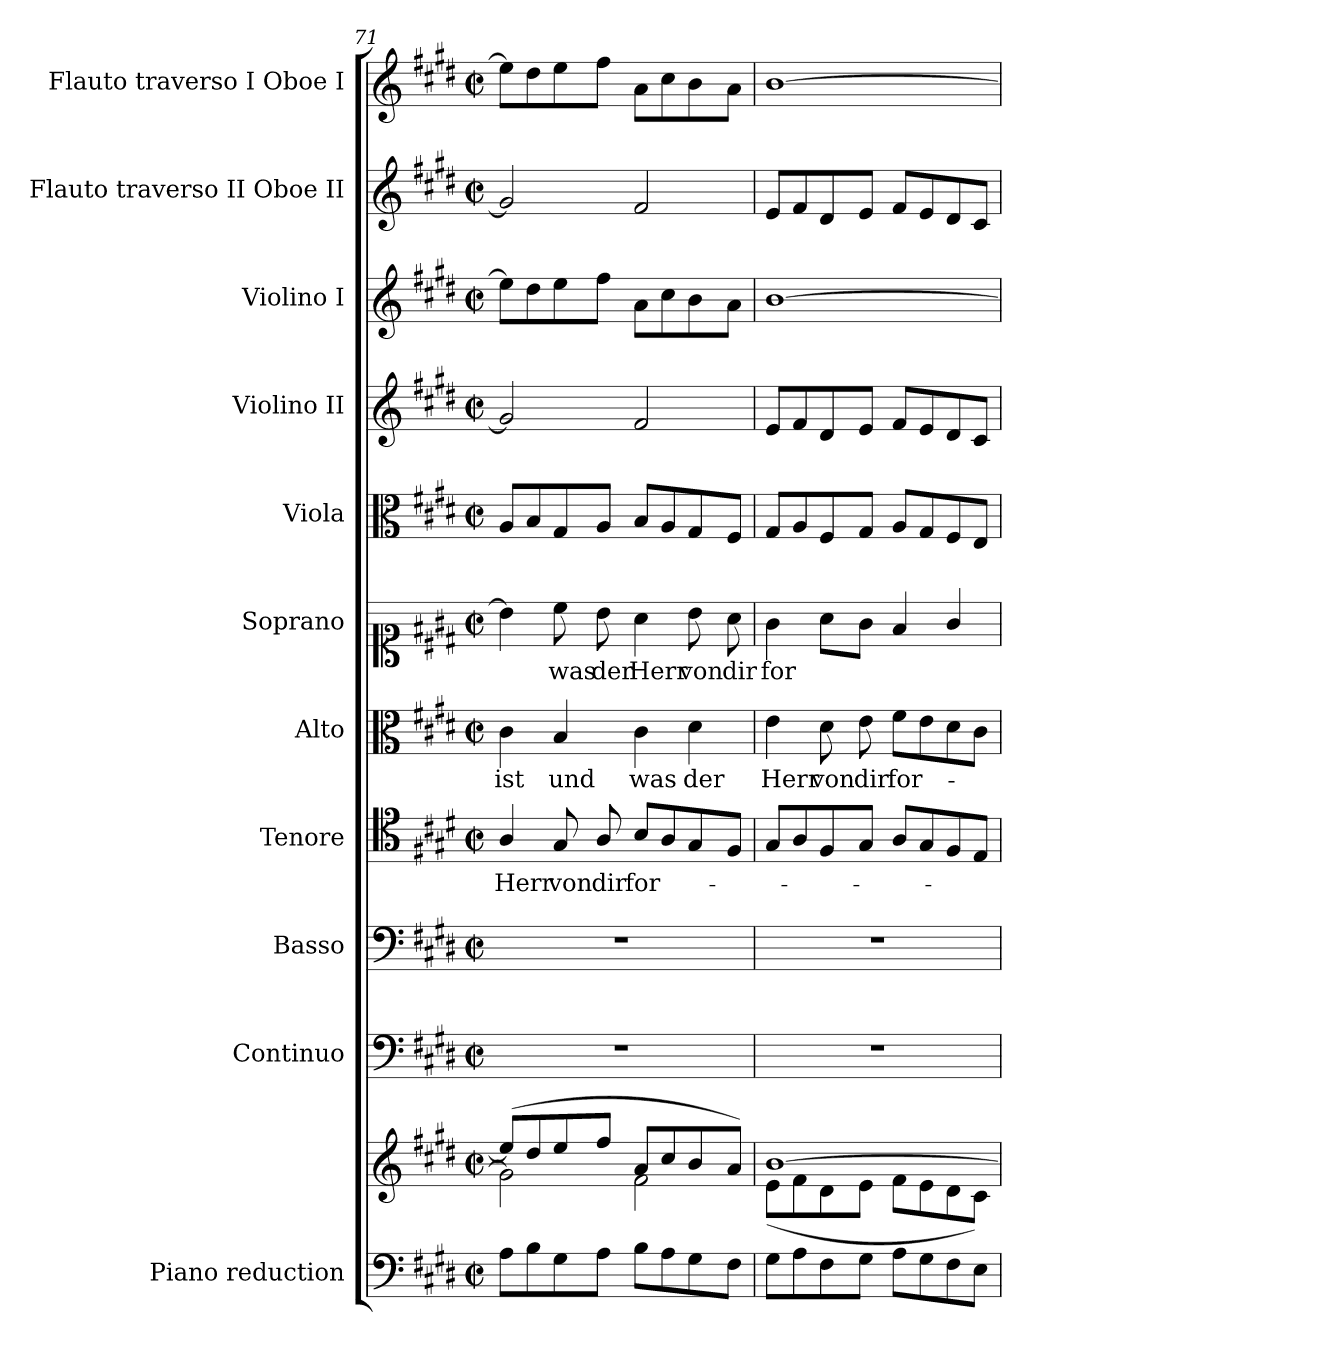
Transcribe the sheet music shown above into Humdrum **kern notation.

**kern	**kern	**kern	**kern	**kern	**text	**kern	**text	**kern	**text	**kern	**kern	**kern	**kern	**kern
*part11	*part11	*part10	*part9	*part8	*part8	*part7	*part7	*part6	*part6	*part5	*part4	*part3	*part2	*part1
*staff12	*staff11	*staff10	*staff9	*staff8	*staff8	*staff7	*staff7	*staff6	*staff6	*staff5	*staff4	*staff3	*staff2	*staff1
*I"Piano reduction	*	*I"Continuo	*I"Basso	*I"Tenore	*	*I"Alto	*	*I"Soprano	*	*I"Viola	*I"Violino II	*I"Violino I	*I"Flauto traverso II Oboe II	*I"Flauto traverso I Oboe I
*I'Pno	*	*	*	*	*	*	*	*	*	*	*	*	*I'Ob	*I'Ob
*clefF4	*clefG2	*clefF4	*clefF4	*clefC4	*	*clefC3	*	*clefC1	*	*clefC3	*clefG2	*clefG2	*clefG2	*clefG2
*k[f#c#g#d#]	*k[f#c#g#d#]	*k[f#c#g#d#]	*k[f#c#g#d#]	*k[f#c#g#d#]	*	*k[f#c#g#d#]	*	*k[f#c#g#d#]	*	*k[f#c#g#d#]	*k[f#c#g#d#]	*k[f#c#g#d#]	*k[f#c#g#d#]	*k[f#c#g#d#]
*M2/2	*M2/2	*M2/2	*M2/2	*M2/2	*	*M2/2	*	*M2/2	*	*M2/2	*M2/2	*M2/2	*M2/2	*M2/2
*met(c|)	*met(c|)	*met(c|)	*met(c|)	*met(c|)	*	*met(c|)	*	*met(c|)	*	*met(c|)	*met(c|)	*met(c|)	*met(c|)	*met(c|)
=71	=71	=71	=71	=71	=71	=71	=71	=71	=71	=71	=71	=71	=71	=71
*	*^	*	*	*	*	*	*	*	*	*	*	*	*	*
!	!	!	!	!	!	!LO:LY:b	!	!LO:LY:b	!	!	!	!	!	!	!
8A\L	(>8ee/L]	2g#\]	1r	1r	4A/	Herr	4c#\	ist	4b\]	.	8A/L	2g#/]	8ee\L]	2g#/]	8ee\L]
8B\	8dd#/	.	.	.	.	.	.	.	.	.	8B/	.	8dd#\	.	8dd#\
!	!	!	!	!	!	!LO:LY:b	!	!LO:LY:b	!	!LO:LY:b	!	!	!	!	!
8G#\	8ee/	.	.	.	8G#/	von	4B/	und	8cc#\	was	8G#/	.	8ee\	.	8ee\
!	!	!	!	!	!	!LO:LY:b	!	!	!	!LO:LY:b	!	!	!	!	!
8A\J	8ff#/J	.	.	.	8A/	dir	.	.	8b\	der	8A/J	.	8ff#\J	.	8ff#\J
!	!	!	!	!	!	!LO:LY:b	!	!LO:LY:b	!	!LO:LY:b	!	!	!	!	!
8B\L	8a/L	2f#\	.	.	8B/L	for-	4c#\	was	4a\	Herr	8B/L	2f#/	8a\L	2f#/	8a\L
8A\	8cc#/	.	.	.	8A/	.	.	.	.	.	8A/	.	8cc#\	.	8cc#\
!	!	!	!	!	!	!	!	!LO:LY:b	!	!LO:LY:b	!	!	!	!	!
8G#\	8b/	.	.	.	8G#/	.	4d#\	der	8b\	von	8G#/	.	8b\	.	8b\
!	!	!	!	!	!	!	!	!	!	!LO:LY:b	!	!	!	!	!
8F#\J	8a/J)	.	.	.	8F#/J	.	.	.	8a\	dir	8F#/J	.	8a\J	.	8a\J
!!LO:PB:g=z
=72	=72	=72	=72	=72	=72	=72	=72	=72	=72	=72	=72	=72	=72	=72	=72
!	!	!	!	!	!	!	!	!LO:LY:b	!	!LO:LY:b	!	!	!	!	!
8G#\L	[1b	(<8e\L	1r	1r	8G#/L	.	4e\	Herr	4g#\	for	8G#/L	8e/L	[1b	8e/L	[1b
8A\	.	8f#\	.	.	8A/	.	.	.	.	.	8A/	8f#/	.	8f#/	.
!	!	!	!	!	!	!	!	!LO:LY:b	!	!	!	!	!	!	!
8F#\	.	8d#\	.	.	8F#/	.	8d#\	von	8a\L	.	8F#/	8d#/	.	8d#/	.
!	!	!	!	!	!	!	!	!LO:LY:b	!	!	!	!	!	!	!
8G#\J	.	8e\J	.	.	8G#/J	.	8e\	dir	8g#\J	.	8G#/J	8e/J	.	8e/J	.
!	!	!	!	!	!	!	!	!LO:LY:b	!	!	!	!	!	!	!
8A\L	.	8f#\L	.	.	8A/L	.	8f#\L	for-	4f#/	.	8A/L	8f#/L	.	8f#/L	.
8G#\	.	8e\	.	.	8G#/	.	8e\	.	.	.	8G#/	8e/	.	8e/	.
8F#\	.	8d#\	.	.	8F#/	.	8d#\	.	4g#/	.	8F#/	8d#/	.	8d#/	.
8E\J	.	8c#\J)	.	.	8E/J	.	8c#\J	.	.	.	8E/J	8c#/J	.	8c#/J	.
*	*v	*v	*	*	*	*	*	*	*	*	*	*	*	*	*
=	=	=	=	=	=	=	=	=	=	=	=	=	=	=
*-	*-	*-	*-	*-	*-	*-	*-	*-	*-	*-	*-	*-	*-	*-
